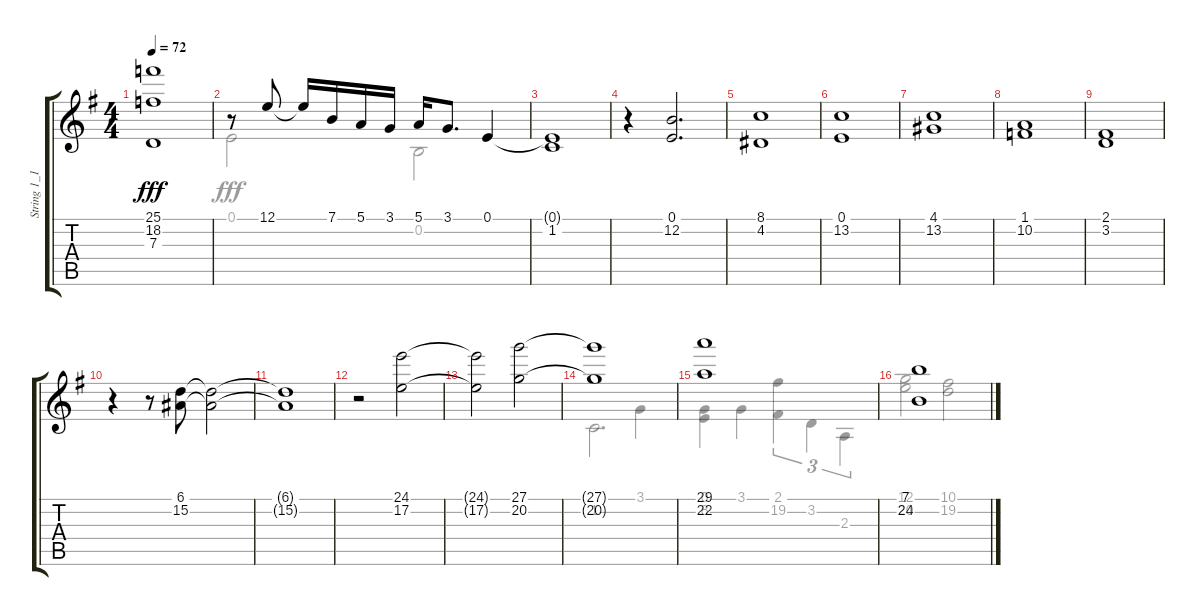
\track ("String 1_1" "String 1_1") {instrument stringensemble1}
\staff {score tabs}
\tuning (E4 B3 G3 D3 A2 E2) {hide}
\voice
\ts (4 4)
\tempo 72
\clef g2
\ks g
(25.1{t} 18.2{t} 7.3{t}).1{dy fff} |
r.8 12.1.8 12.1{t}.16 7.1.16 5.1.16 3.1.16 5.1.16 3.1.8{d} 0.1.4 |
(0.1{t} 1.2).1 |
r.4 (0.1 12.2).2{d} |
(8.1 4.2).1 |
(0.1 13.2).1 |
(4.1 13.2).1 |
(1.1 10.2).1 |
(2.1 3.2).1 |
r.4 r.8 (6.1 15.2).8 (6.1{t} 15.2{t}).2 |
(6.1{t} 15.2{t}).1 |
r.2 (24.1 17.2).2 |
(24.1{t} 17.2{t}).2 (27.1 20.2).2 |
(27.1{t} 20.2{t}).1 |
(29.1 22.2).1 |
(7.1 24.2).1
\voice
\clef g2
\ottava regular
\simile none
\ks g
|
0.1.2 0.2.2 |
|
|
|
|
|
|
|
|
|
|
|
1.2.2{d} 3.1.4 |
(0.1 8.2).4 3.1.4 (2.1 19.2).4{tu (3 2)} 3.2.4{tu (3 2)} 2.3.4{tu (3 2)} |
(12.1 20.2).2 (10.1 19.2).2
